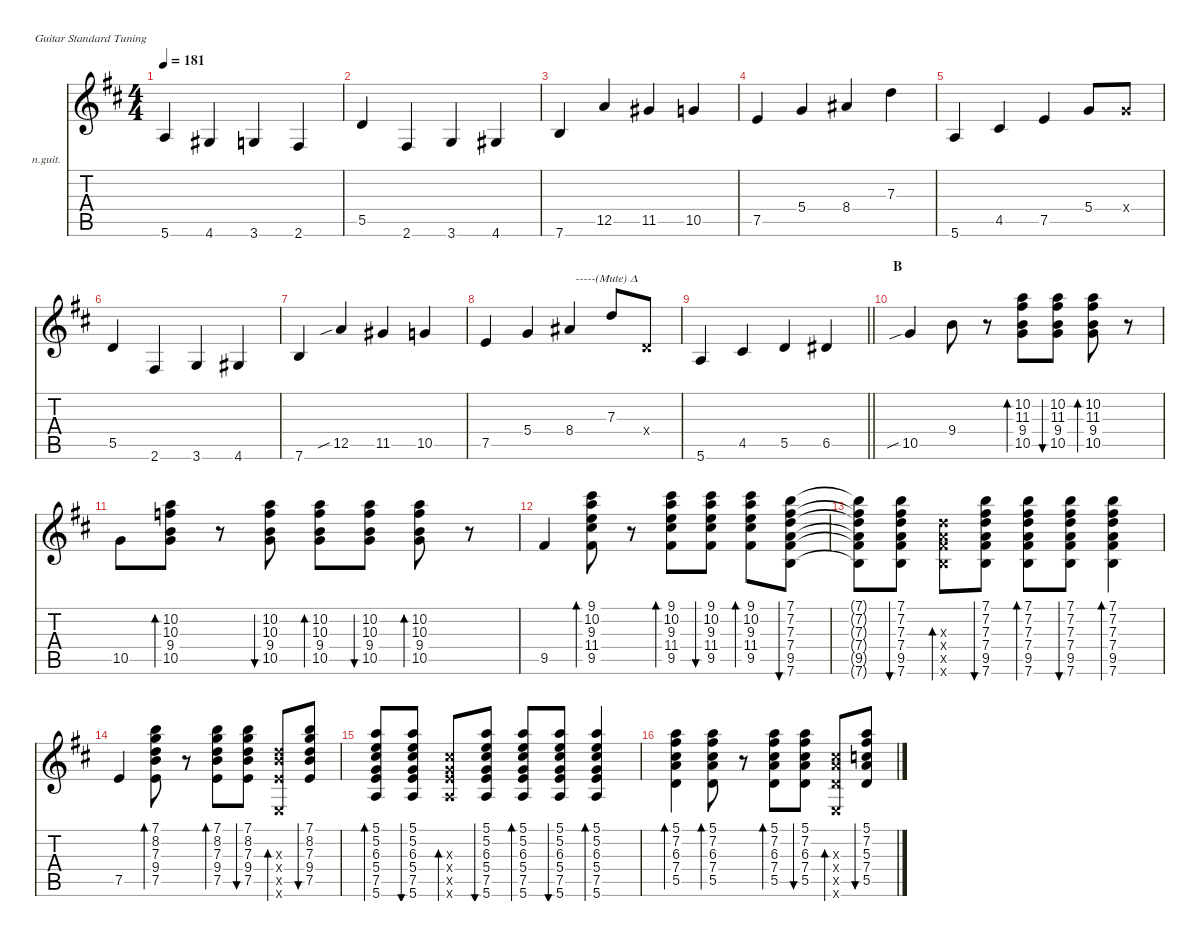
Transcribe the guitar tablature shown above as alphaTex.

\hideDynamics
\bracketExtendMode nobrackets
\firstSystemTrackNameOrientation horizontal
\otherSystemsTrackNameOrientation horizontal
\track ("A.Guitar 2" "n.guit.") {instrument acousticguitarnylon}
\staff {score tabs}
\tuning (E4 B3 G3 D3 A2 E2)
\ts (4 4)
\tempo 181
\clef g2
\ks d
5.6{acc forcenatural}.4{dy f} 4.6{acc #}.4 3.6{acc forcenatural}.4 2.6{acc #}.4 |
5.5{acc forcenatural}.4 2.6{acc #}.4 3.6{acc forcenatural}.4 4.6{acc #}.4 |
7.6{acc forcenatural}.4 12.5{acc forcenatural}.4 11.5{acc #}.4 10.5{acc forcenatural}.4 |
7.5{acc forcenatural}.4 5.4{acc forcenatural}.4 8.4{acc #}.4 7.3{acc forcenatural}.4 |
5.6{acc forcenatural}.4 4.5{acc #}.4 7.5{acc forcenatural}.4 5.4{acc forcenatural}.8 5.4{x acc forcenatural}.8 |
5.5{acc forcenatural}.4 2.6{acc #}.4 3.6{acc forcenatural}.4 4.6{acc #}.4 |
7.6{acc forcenatural}.4 12.5{sib acc forcenatural}.4 11.5{acc #}.4 10.5{acc forcenatural}.4 |
7.5{acc forcenatural}.4 5.4{acc forcenatural}.4 8.4{acc #}.4{txt "  -----(Mute) Δ"} 7.3{acc forcenatural}.8 0.4{x acc forcenatural}.8 |
\barLineRight lightlight
5.6{acc forcenatural}.4{instrument acousticguitarsteel} 4.5{acc #}.4 5.5{acc forcenatural}.4 6.5{acc #}.4 |
\section ("" "B")
10.5{sib acc forcenatural}.4 9.4{acc forcenatural}.8 r.8 (10.2{acc forcenatural} 11.3{acc #} 9.4{acc forcenatural} 10.5{acc forcenatural}).8{bd 60} (10.2{acc forcenatural} 11.3{acc #} 9.4{acc forcenatural} 10.5{acc forcenatural}).8{bu 60} (10.2{acc forcenatural} 11.3{acc #} 9.4{acc forcenatural} 10.5{acc forcenatural}).8{bd 60} r.8 |
10.5{acc forcenatural}.8 (10.2{acc forcenatural} 10.3{acc forcenatural} 9.4{acc forcenatural} 10.5{acc forcenatural}).8{bd 60} r.8 (10.2{acc forcenatural} 10.3{acc forcenatural} 9.4{acc forcenatural} 10.5{acc forcenatural}).8{bu 60} (10.2{acc forcenatural} 10.3{acc forcenatural} 9.4{acc forcenatural} 10.5{acc forcenatural}).8{bd 60} (10.2{acc forcenatural} 10.3{acc forcenatural} 9.4{acc forcenatural} 10.5{acc forcenatural}).8{bu 60} (10.2{acc forcenatural} 10.3{acc forcenatural} 9.4{acc forcenatural} 10.5{acc forcenatural}).8{bd 60} r.8 |
9.5{acc #}.4 (9.1{acc #} 10.2{acc forcenatural} 9.3{acc forcenatural} 11.4{acc #} 9.5{acc #}).8{bd 60} r.8 (9.1{acc #} 10.2{acc forcenatural} 9.3{acc forcenatural} 11.4{acc #} 9.5{acc #}).8{bd 60} (9.1{acc #} 10.2{acc forcenatural} 9.3{acc forcenatural} 11.4{acc #} 9.5{acc #}).8{bu 60} (9.1{acc #} 10.2{acc forcenatural} 9.3{acc forcenatural} 11.4{acc #} 9.5{acc #}).8{bd 60} (7.1{acc forcenatural} 7.2{acc #} 7.3{acc forcenatural} 7.4{acc forcenatural} 9.5{acc #} 7.6{acc forcenatural}).8{bu 60} |
(7.1{t acc forcenatural} 7.2{t acc #} 7.3{t acc forcenatural} 7.4{t acc forcenatural} 9.5{t acc #} 7.6{t acc forcenatural}).8 (7.1{acc forcenatural} 7.2{acc #} 7.3{acc forcenatural} 7.4{acc forcenatural} 9.5{acc #} 7.6{acc forcenatural}).8{bu 60} (7.3{x acc forcenatural} 7.4{x acc forcenatural} 9.5{x acc #} 7.6{x acc forcenatural}).8{bd 60} (7.1{acc forcenatural} 7.2{acc #} 7.3{acc forcenatural} 7.4{acc forcenatural} 9.5{acc #} 7.6{acc forcenatural}).8{bu 60} (7.1{acc forcenatural} 7.2{acc #} 7.3{acc forcenatural} 7.4{acc forcenatural} 9.5{acc #} 7.6{acc forcenatural}).8{bd 60} (7.1{acc forcenatural} 7.2{acc #} 7.3{acc forcenatural} 7.4{acc forcenatural} 9.5{acc #} 7.6{acc forcenatural}).8{bu 60} (7.1{acc forcenatural} 7.2{acc #} 7.3{acc forcenatural} 7.4{acc forcenatural} 9.5{acc #} 7.6{acc forcenatural}).4{bd 60} |
7.5{acc forcenatural}.4 (7.1{acc forcenatural} 8.2{acc forcenatural} 7.3{acc forcenatural} 9.4{acc forcenatural} 7.5{acc forcenatural}).8{bd 60} r.8 (7.1{acc forcenatural} 8.2{acc forcenatural} 7.3{acc forcenatural} 9.4{acc forcenatural} 7.5{acc forcenatural}).8{bd 60} (7.1{acc forcenatural} 8.2{acc forcenatural} 7.3{acc forcenatural} 9.4{acc forcenatural} 7.5{acc forcenatural}).8{bu 60} (7.3{x acc forcenatural} 9.4{x acc forcenatural} 7.5{x acc forcenatural} 0.6{x acc forcenatural}).8{bd 60} (7.1{acc forcenatural} 8.2{acc forcenatural} 7.3{acc forcenatural} 9.4{acc forcenatural} 7.5{acc forcenatural}).8{bu 60} |
(5.1{acc forcenatural} 5.2{acc forcenatural} 6.3{acc #} 5.4{acc forcenatural} 7.5{acc forcenatural} 5.6{acc forcenatural}).8{bd 60} (5.1{acc forcenatural} 5.2{acc forcenatural} 6.3{acc #} 5.4{acc forcenatural} 7.5{acc forcenatural} 5.6{acc forcenatural}).8{bu 60} (6.3{x acc #} 5.4{x acc forcenatural} 7.5{x acc forcenatural} 5.6{x acc forcenatural}).8{bd 60} (5.1{acc forcenatural} 5.2{acc forcenatural} 6.3{acc #} 5.4{acc forcenatural} 7.5{acc forcenatural} 5.6{acc forcenatural}).8{bu 60} (5.1{acc forcenatural} 5.2{acc forcenatural} 6.3{acc #} 5.4{acc forcenatural} 7.5{acc forcenatural} 5.6{acc forcenatural}).8{bd 60} (5.1{acc forcenatural} 5.2{acc forcenatural} 6.3{acc #} 5.4{acc forcenatural} 7.5{acc forcenatural} 5.6{acc forcenatural}).8{bu 60} (5.1{acc forcenatural} 5.2{acc forcenatural} 6.3{acc #} 5.4{acc forcenatural} 7.5{acc forcenatural} 5.6{acc forcenatural}).4{bd 60} |
(5.1{acc forcenatural} 7.2{acc #} 6.3{acc #} 7.4{acc forcenatural} 5.5{acc forcenatural}).4{bd 60} (5.1{acc forcenatural} 7.2{acc #} 6.3{acc #} 7.4{acc forcenatural} 5.5{acc forcenatural}).8{bd 60} r.8 (5.1{acc forcenatural} 7.2{acc #} 6.3{acc #} 7.4{acc forcenatural} 5.5{acc forcenatural}).8{bd 60} (5.1{acc forcenatural} 7.2{acc #} 6.3{acc #} 7.4{acc forcenatural} 5.5{acc forcenatural}).8{bu 60} (6.3{x acc #} 7.4{x acc forcenatural} 5.5{x acc forcenatural} 0.6{x acc forcenatural}).8{bd 60} (5.1{acc forcenatural} 7.2{acc #} 5.3{acc forcenatural} 7.4{acc forcenatural} 5.5{acc forcenatural}).8{bu 60}
